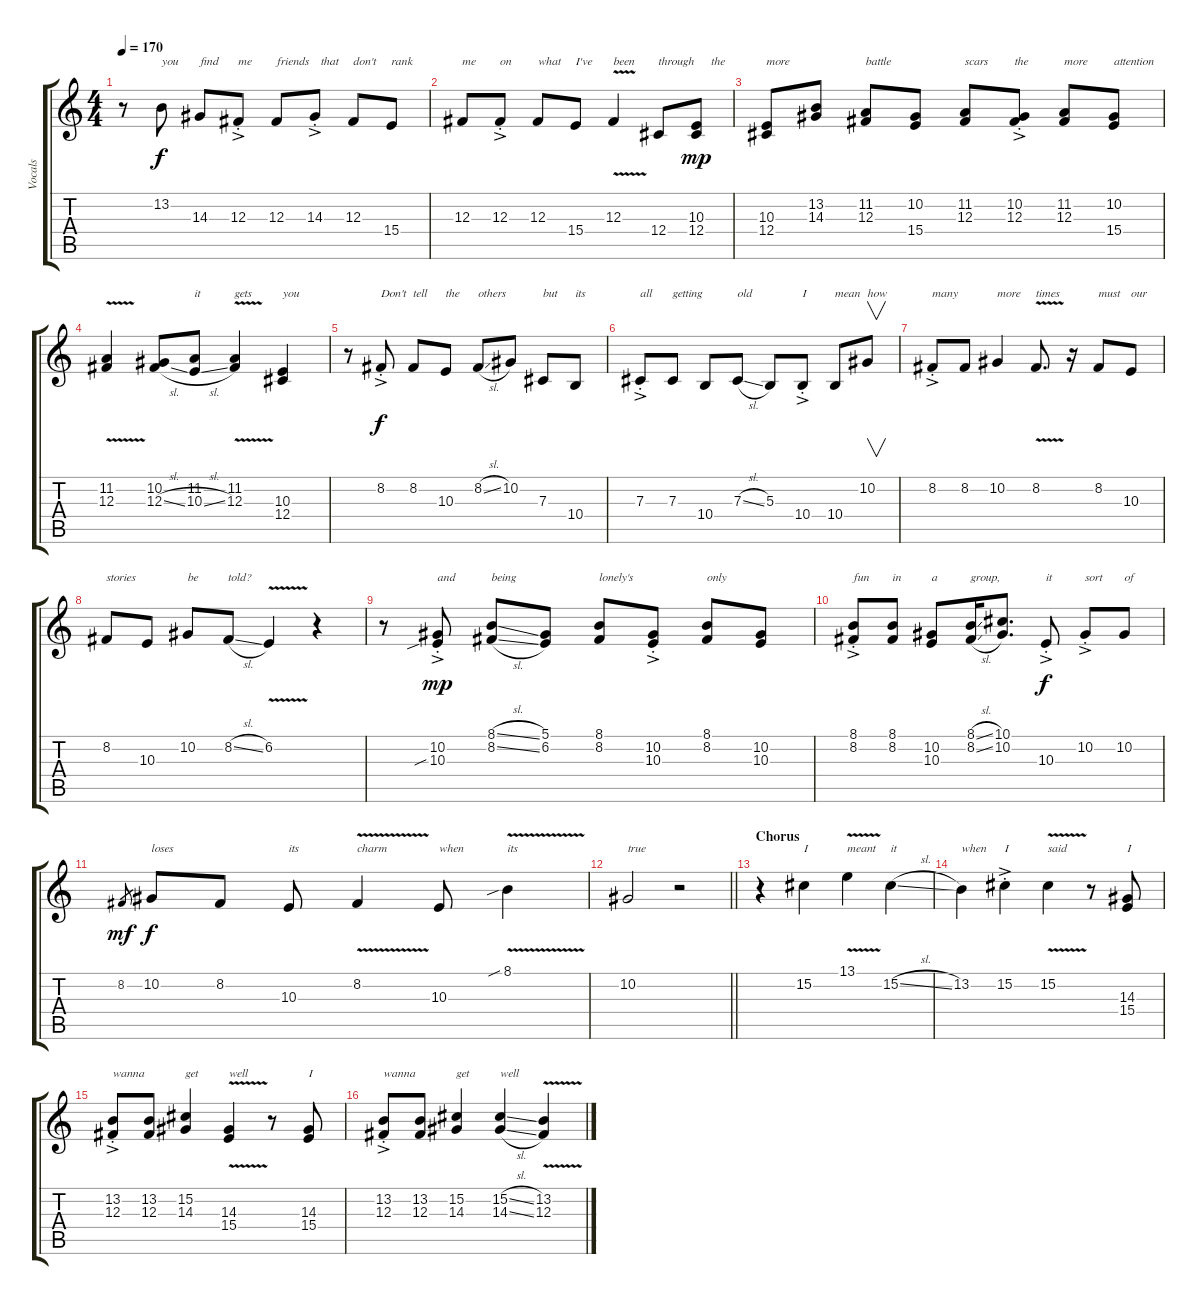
\track ("Vocals" "Vocals") {instrument pad8sweep}
\staff {score tabs}
\tuning (Eb4 Bb3 Gb3 Db3 Ab2 Db2) {hide}
\ts (4 4)
\tempo 170
\clef g2
\ks c
r.8{dy f} 13.2.8{txt "you"} 14.3.8{txt "find"} 12.3{ac st}.8{txt "me"} 12.3.8{txt "friends"} 14.3{ac st}.8{txt "  that"} 12.3.8{txt "don't"} 15.4.8{txt "rank"} |
12.3.8{txt "me"} 12.3{ac st}.8{txt "on"} 12.3.8{txt "what"} 15.4.8{txt "I've"} 12.3{v}.4{txt "been"} 12.4.8{txt "through"} (10.3 12.4).8{txt "     the" dy mp} |
(10.3 12.4).8{txt "more"} (13.2 14.3).8 (11.2 12.3).8{txt "battle"} (10.2 15.4).8 (11.2 12.3).8{txt "scars"} (10.2{ac st} 12.3{ac st}).8{txt "the"} (11.2 12.3).8{txt "more"} (10.2 15.4).8{txt "attention"} |
(11.2{v} 12.3{v}).4 (10.2 12.3{sl}).8 (11.2 10.3{sl}).8{txt "it"} (11.2{v} 12.3{v}).4{txt "gets"} (10.3 12.4).4{txt "you"} |
r.8 8.2{ac st}.8{txt "Don't" dy f} 8.2.8{txt "tell"} 10.3.8{txt "the"} 8.2{sl}.8{txt "others"} 10.2.8 7.3.8{txt "but"} 10.4.8{txt "its"} |
7.3{ac st}.8{txt "all"} 7.3.8{txt "getting"} 10.4.8 7.3{sl}.8{txt "old"} 5.3.8 10.4{ac st}.8{txt "I"} 10.4.8{txt "mean"} 10.2.8{v txt "how"} |
8.2{ac st}.8{txt "many"} 8.2.8 10.2.4{txt "more"} 8.2{v}.8{d txt "times"} r.16 8.2.8{txt "must"} 10.3.8{txt "our"} |
8.2.8{txt "stories"} 10.3.8 10.2.8{txt "be"} 8.2{sl}.8{txt "told?"} 6.2{v}.4 r.4 |
r.8 (10.2 10.3{sib ac st}).8{txt "and" dy mp} (8.1{sl} 8.2{sl}).8{txt "being"} (5.1 6.2).8 (8.1 8.2).8{txt "lonely's"} (10.2 10.3{ac st}).8 (8.1 8.2).8{txt "only"} (10.2 10.3).8 |
(8.1 8.2{ac st}).8{txt "fun"} (8.1 8.2).8{txt "in"} (10.2 10.3).8{txt "a"} (8.1{sl} 8.2{sl}).16{txt "group,"} (10.1 10.2).8{d} 10.3{ac st}.8{txt "it" dy f} 10.2{ac st}.8{txt "sort"} 10.2.8{txt "of"} |
8.2.8{gr dy mf} 10.2.8{txt "loses" dy f} 8.2.8 10.3.8{txt "its"} 8.2{v}.4{txt "charm"} 10.3.8{txt "when"} 8.1{v sib}.4{txt "its"} |
\barLineRight lightlight
10.2.2{txt "true"} r.2 |
\section ("" "Chorus")
r.4 15.2.4{txt "I"} 13.1{v}.4{txt "meant"} 15.2{sl}.4{txt "it"} |
13.2.4{txt "when"} 15.2{ac st}.4{txt "I"} 15.2{v}.4{txt "said"} r.8 (14.3 15.4).8{txt "I"} |
(13.2{ac st} 12.3{ac st}).8{txt "wanna"} (13.2 12.3).8 (15.2 14.3).4{txt "get"} (14.3{v} 15.4{v}).4{txt "well"} r.8 (14.3 15.4).8{txt "I"} |
(13.2{ac st} 12.3{ac st}).8{txt "wanna"} (13.2 12.3).8 (15.2 14.3).4{txt "get"} (15.2{sl} 14.3{sl}).4{txt "well"} (13.2{v} 12.3{v}).4
